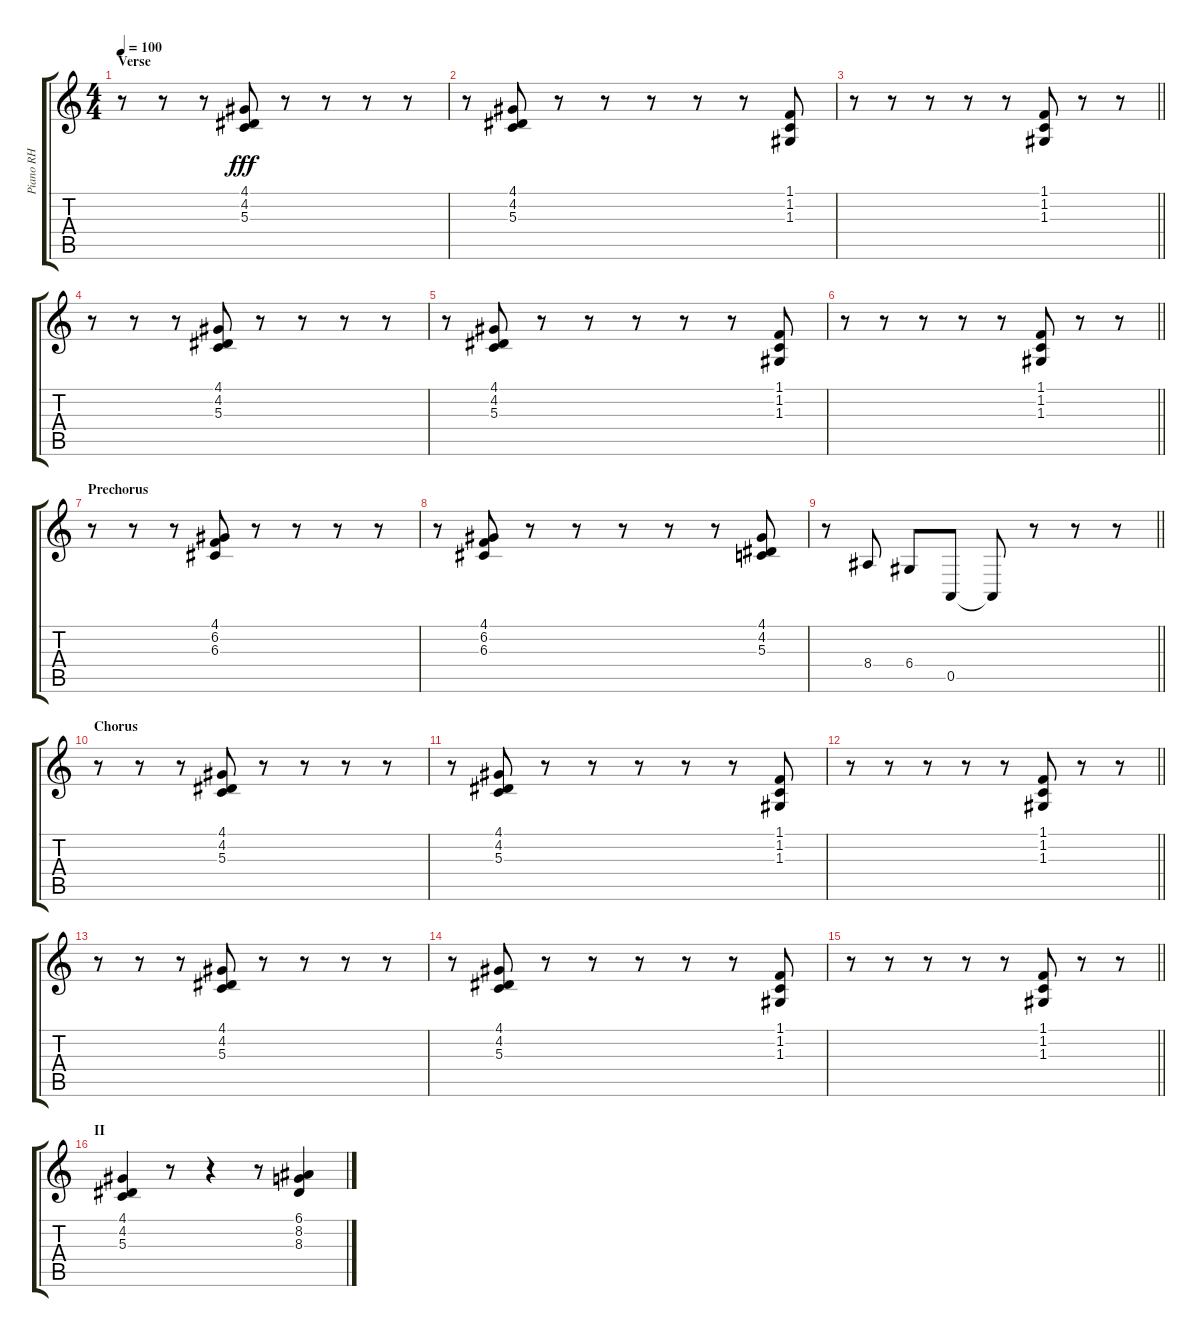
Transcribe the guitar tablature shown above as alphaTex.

\track ("Piano RH" "Piano RH") {instrument acousticgrandpiano}
\staff {score tabs}
\tuning (E4 B3 G3 D3 A2 E2) {hide}
\ts (4 4)
\section ("" "Verse")
\tempo 100
\clef g2
\ks c
r.8{dy fff} r.8 r.8 (4.1 4.2 5.3).8 r.8 r.8 r.8 r.8 |
r.8 (4.1 4.2 5.3).8 r.8 r.8 r.8 r.8 r.8 (1.1 1.2 1.3).8 |
\barLineRight lightlight
r.8 r.8 r.8 r.8 r.8 (1.1 1.2 1.3).8 r.8 r.8 |
r.8 r.8 r.8 (4.1 4.2 5.3).8 r.8 r.8 r.8 r.8 |
r.8 (4.1 4.2 5.3).8 r.8 r.8 r.8 r.8 r.8 (1.1 1.2 1.3).8 |
\barLineRight lightlight
r.8 r.8 r.8 r.8 r.8 (1.1 1.2 1.3).8 r.8 r.8 |
\section ("" "Prechorus")
r.8 r.8 r.8 (4.1 6.2 6.3).8 r.8 r.8 r.8 r.8 |
r.8 (4.1 6.2 6.3).8 r.8 r.8 r.8 r.8 r.8 (4.1 4.2 5.3).8 |
\barLineRight lightlight
r.8 8.4.8 6.4.8 0.5.8 0.5{t}.8 r.8 r.8 r.8 |
\section ("" "Chorus")
r.8 r.8 r.8 (4.1 4.2 5.3).8 r.8 r.8 r.8 r.8 |
r.8 (4.1 4.2 5.3).8 r.8 r.8 r.8 r.8 r.8 (1.1 1.2 1.3).8 |
\barLineRight lightlight
r.8 r.8 r.8 r.8 r.8 (1.1 1.2 1.3).8 r.8 r.8 |
r.8 r.8 r.8 (4.1 4.2 5.3).8 r.8 r.8 r.8 r.8 |
r.8 (4.1 4.2 5.3).8 r.8 r.8 r.8 r.8 r.8 (1.1 1.2 1.3).8 |
\barLineRight lightlight
r.8 r.8 r.8 r.8 r.8 (1.1 1.2 1.3).8 r.8 r.8 |
\section ("" "II")
(4.1 4.2 5.3).4 r.8 r.4 r.8 (6.1 8.2 8.3).4
